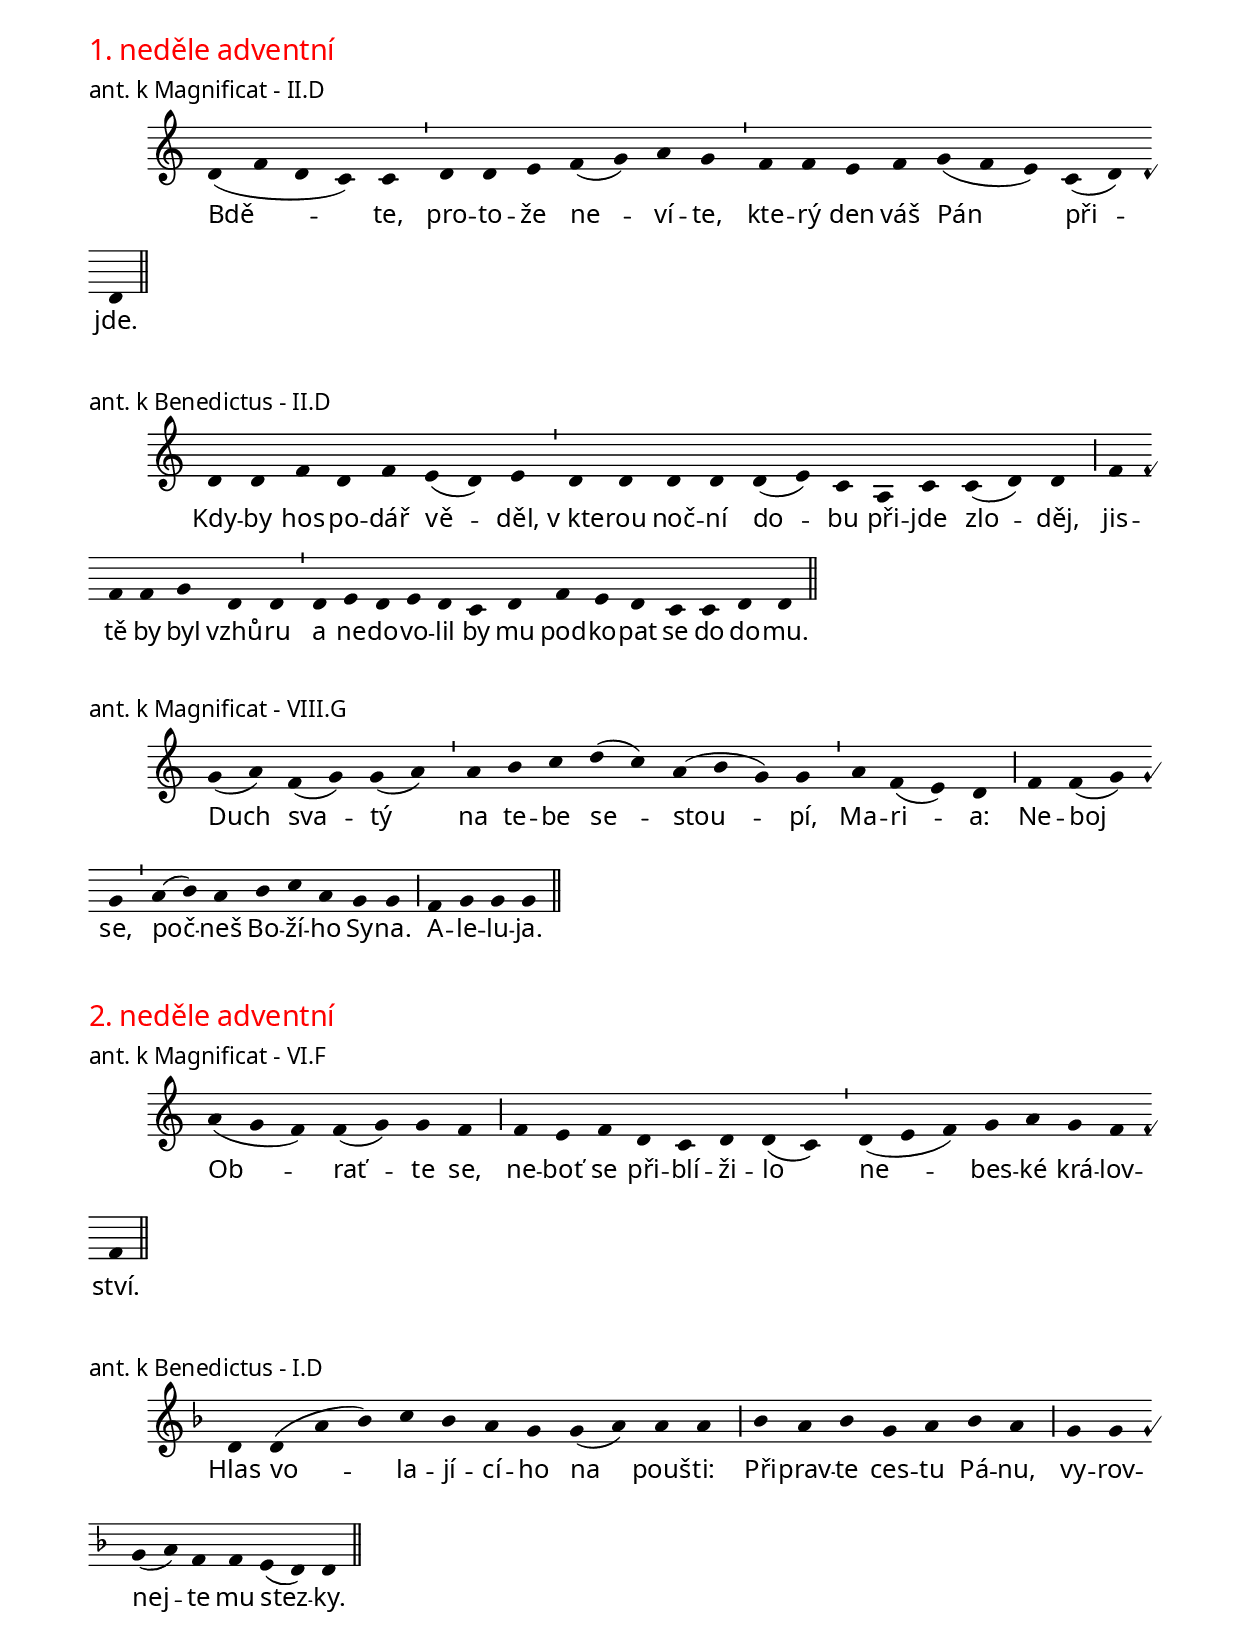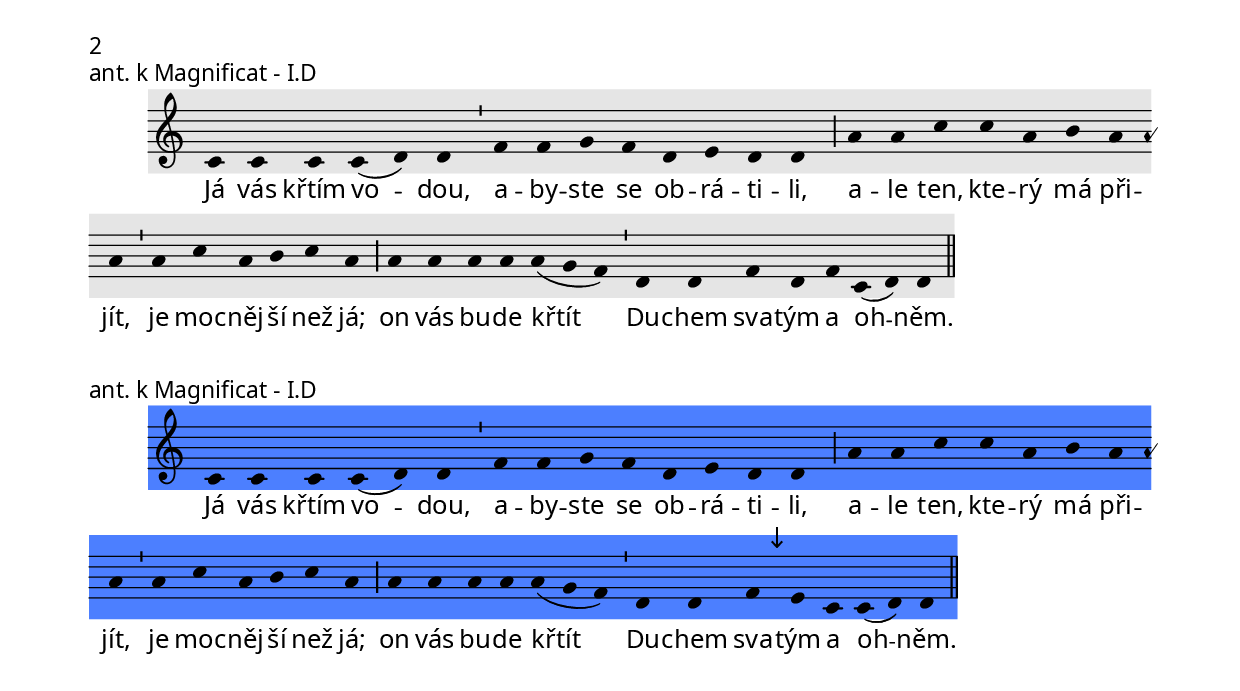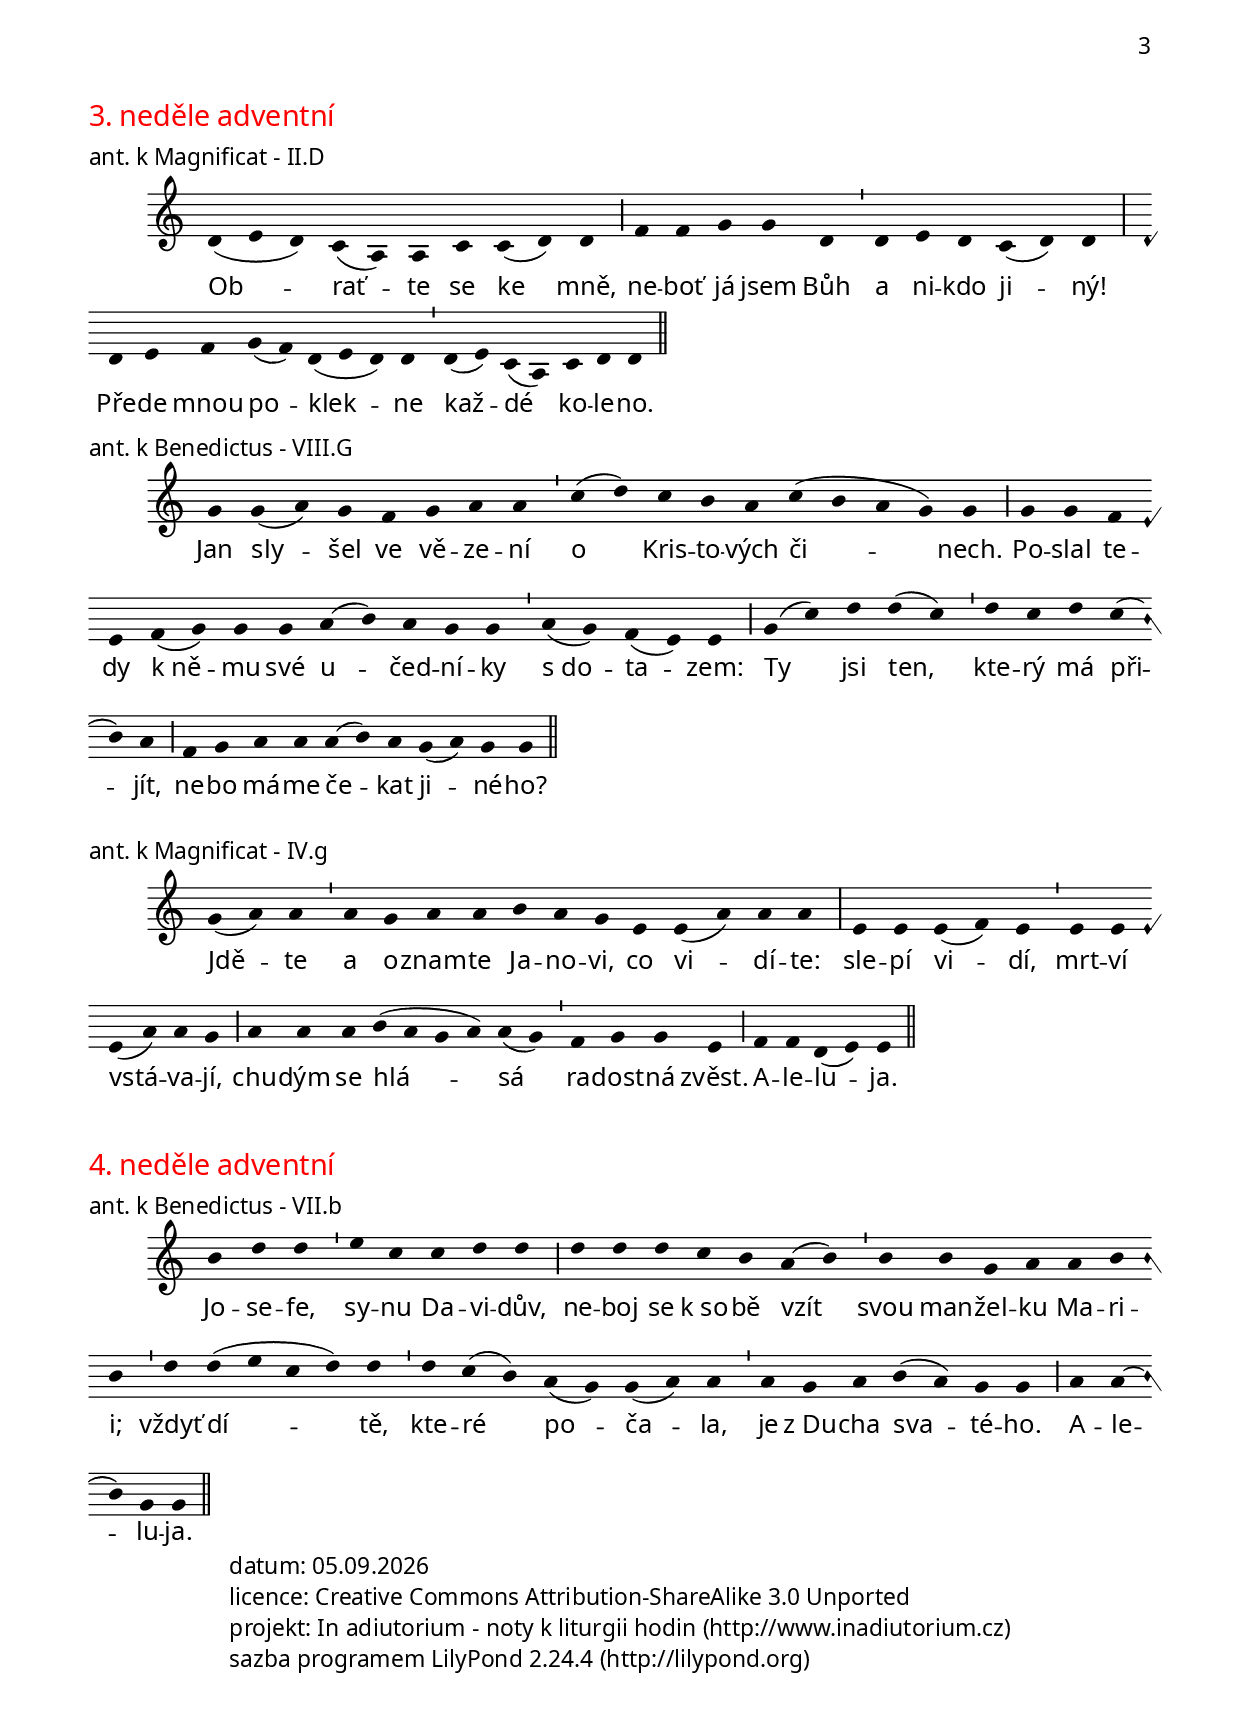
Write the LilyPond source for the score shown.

\include "../spolecne.ly"

\markup {\nadpisDen {1. neděle adventní}}

\score {
  \relative c' {
    \choralniRezim
    d4( f d c) c \barMin
    d d e f( g) a g \barMin
    f f e f g( f e) c( d) d \barFinalis
  }
  \addlyrics {
    Bdě -- te,
    pro -- to -- že ne -- ví -- te,
    kte -- rý den váš Pán při -- jde.
  }
  \header {
    quid = "ant. k Magnificat"
    modus = "II"
    differentia = "D"
    psalmus = ""
    id = ""
    piece = \markup {\sestavTitulekBezZalmu}
  }
}

\score {
  \relative c' {
    \choralniRezim
    d d f d f e( d) e \barMin
    d d d d d( e) c a c c( d) d \barMaior
    f f f g d d \barMin
    d e d e d c d f e d c c d d \barFinalis
  }
  \addlyrics {
    Kdy -- by hos -- po -- dář vě -- děl,
    v_kte -- rou noč -- ní do -- bu při -- jde zlo -- děj,
    jis -- tě by byl vzhů -- ru
    a ne -- do -- vo -- lil by mu
    pod -- ko -- pat se do do -- mu.
  }
  \header {
    quid = "ant. k Benedictus"
    modus = "II"
    differentia = "D"
    psalmus = ""
    id = ""
    piece = \markup {\sestavTitulekBezZalmu}
  }
}

\score {
  \relative c'' {
    \choralniRezim
    g4( a) f( g) g( a) \barMin
    a b c d( c) a( b g) g \barMin a f( e) d \barMaior
    f f( g) g \barMin
    a( b) a b c a g g \barMaior
    f g g g \barFinalis
  }
  \addlyrics {
    Duch sva -- tý
    na te -- be se -- stou -- pí, Ma -- ri -- a:
    Ne -- boj se,
    poč -- neš Bo -- ží -- ho Sy -- na.
    A -- le -- lu -- ja.
  }
  \header {
    quid = "ant. k Magnificat"
    modus = "VIII"
    differentia = "G"
    psalmus = ""
    id = ""
    piece = \markup {\sestavTitulekBezZalmu}
  }
}

\markup {\nadpisDen {2. neděle adventní}}

% zvazit revizi teto antifony i jejiho citovaneho zdroje
\score {
  \relative c'' {
    \choralniRezim
    a( g f) f( g) g f \barMaior
    f e f d c d d( c) \barMin d( e f) g a g f f \barFinalis
  }
  \addlyrics {
    Ob -- rať -- te se,
    ne -- boť se při -- blí -- ži -- lo ne -- bes -- ké krá -- lov -- ství.
  }
  \header {
    quid = "ant. k Magnificat"
    modus = "VI"
    differentia = "F"
    psalmus = ""
    id = ""
    fial = "antifony/advent_tyden2.ly#po-aben?cast"
    piece = \markup {\sestavTitulekBezZalmu}
  }
}

\score {
  \relative c' {
    \choralniRezim
    \key f \major
    d4 d( a' bes) c bes a g g( a) a a \barMaior
    bes a bes g a bes a \barMaior
    g g g( a) f f e( d) d \barFinalis
  }
  \addlyrics {
    Hlas vo -- la -- jí -- cí -- ho na pouš -- ti:
    Při -- prav -- te ces -- tu Pá -- nu,
    vy -- rov -- nej -- te mu stez -- ky.
  }
  \header {
    quid = "ant. k Benedictus"
    modus = "I"
    differentia = "D"
    psalmus = ""
    fial = "antifony/advent_tyden2.ly#ut-amag?cast"
    id = ""
    piece = \markup {\sestavTitulekBezZalmu}
  }
}

\pageBreak

\score {
  \relative c' {
    \zvyraznovacSedy
    \choralniRezim
    c4 c c c( d) d \barMin f f g f d e d d \barMaior
    a' a c c a b a a \barMin a c a b c a \barMaior
    a a a a a( g f) \barMin
    d d f d f c( d) d \barFinalis
  }
  \addlyrics {
    Já vás křtím vo -- dou, a -- by -- ste se ob -- rá -- ti -- li,
    a -- le ten, kte -- rý má při -- jít, je moc -- něj -- ší než já;
    on vás bu -- de křtít
    Du -- chem sva -- tým a oh -- něm.
  }
  \header {
    quid = "ant. k Magnificat"
    modus = "I"
    differentia = "D"
    psalmus = ""
    id = ""
    piece = \markup {\sestavTitulekBezZalmu}
  }
}

\score {
  \relative c' {
    \zvyraznovacModry
    \choralniRezim
    c4 c c c( d) d \barMin f f g f d e d d \barMaior
    a' a c c a b a a \barMin a c a b c a \barMaior
    a a a a a( g f) \barMin
    d d f \mark\sipka e c c( d) d \barFinalis
  }
  \addlyrics {
    Já vás křtím vo -- dou, a -- by -- ste se ob -- rá -- ti -- li,
    a -- le ten, kte -- rý má při -- jít, je moc -- něj -- ší než já;
    on vás bu -- de křtít
    Du -- chem sva -- tým a oh -- něm.
  }
  \header {
    quid = "ant. k Magnificat"
    modus = "I"
    differentia = "D"
    psalmus = ""
    id = ""
    piece = \markup {\sestavTitulekBezZalmu}
  }
}

\pageBreak

\markup {\nadpisDen {3. neděle adventní}}

\score {
  \relative c' {
    \choralniRezim
    d4( e d) c( a) a c c( d) d \barMaior
    f f g g d \barMin d e d c( d) d \barMax
    d e f g( f) d( e d) d \barMin
    d( e) c( a) c d d \barFinalis
  }
  \addlyrics {
    Ob -- rať -- te se ke mně,
    ne -- boť já jsem Bůh a ni -- kdo ji -- ný!
    Pře -- de mnou po -- klek -- ne kaž -- dé ko -- le -- no.
  }
  \header {
    quid = "ant. k Magnificat"
    modus = "II"
    differentia = "D"
    psalmus = ""
    id = ""
    piece = \markup {\sestavTitulekBezZalmu}
  }
}

\score {
  \relative c'' {
    \choralniRezim
    g4 g( a) g f g a a \barMin c( d) c b a c( b a g) g \barMaior
    g g f e f( g) g g a( b) a g g \barMin a( g) f( e) e \barMaior
    g( c) d d( c) \barMin d c d c( b) a \barMaior
    f g a a a( b) a g( a) g g \barFinalis
  }
  \addlyrics {
    Jan sly -- šel ve vě -- ze -- ní o Kris -- to -- vých či -- nech.
    Po -- slal te -- dy k_ně -- mu své u -- čed -- ní -- ky s_do -- ta -- zem:
    Ty jsi ten, kte -- rý má při -- jít,
    % a -- ne -- bo
    ne -- bo má -- me če -- kat ji -- né -- ho?
  }
  \header {
    quid = "ant. k Benedictus"
    modus = "VIII"
    differentia = "G"
    psalmus = ""
    id = ""
    piece = \markup {\sestavTitulekBezZalmu}
  }
}

\score {
  \relative c'' {
    \choralniRezim
    g4( a) a \barMin a g a a b a g e e( a) a a \barMax
    e e e( f) e \barMin e e e( a) a g \barMaior
    a a a b( a g a) a( g) \barMin f g g e \barMaior
    f f d( e) e \barFinalis
  }
  \addlyrics {
    Jdě -- te a o -- znam -- te Ja -- no -- vi, co vi -- dí -- te:
    sle -- pí vi -- dí, mrt -- ví vstá -- va -- jí,
    chu -- dým se hlá -- sá ra -- dost -- ná zvěst.
    A -- le -- lu -- ja.
  }
  \header {
    quid = "ant. k Magnificat"
    modus = "IV"
    differentia = "g"
    psalmus = ""
    id = ""
    piece = \markup {\sestavTitulekBezZalmu}
  }
}

\markup {\nadpisDen {4. neděle adventní}}

\score {
  \relative c'' {
      \choralniRezim
      b4 d d \barMin
      e c c d d \barMaior

      d d d c b a( b) \barMin
      b4 b g a a b b \barMin

      d d( e c d) d \barMin
      d c( b) a( g) g( a) a \barMin
      a g a b( a) g g \barMaior
      a a( b) g g \barFinalis
    }
    \addlyrics {
      Jo -- se -- fe,
      sy -- nu Da -- vi -- dův,

      ne -- boj se k_so -- bě vzít
      svou man -- žel -- ku Ma -- ri -- i;

      vždyť dí -- tě,
      kte -- ré po -- ča -- la,
      je z_Du -- cha sva -- té -- ho.

      A -- le -- lu -- ja.
    }
  \header {
    quid = "ant. k Benedictus"
    modus = "VII"
    differentia = "b"
    psalmus = ""
    fial = "vanoce_narozenipane.ly#svrodiny-1ne-a2?+aleluja"
    id = ""
    piece = \markup {\sestavTitulekBezZalmu}
  }
}

